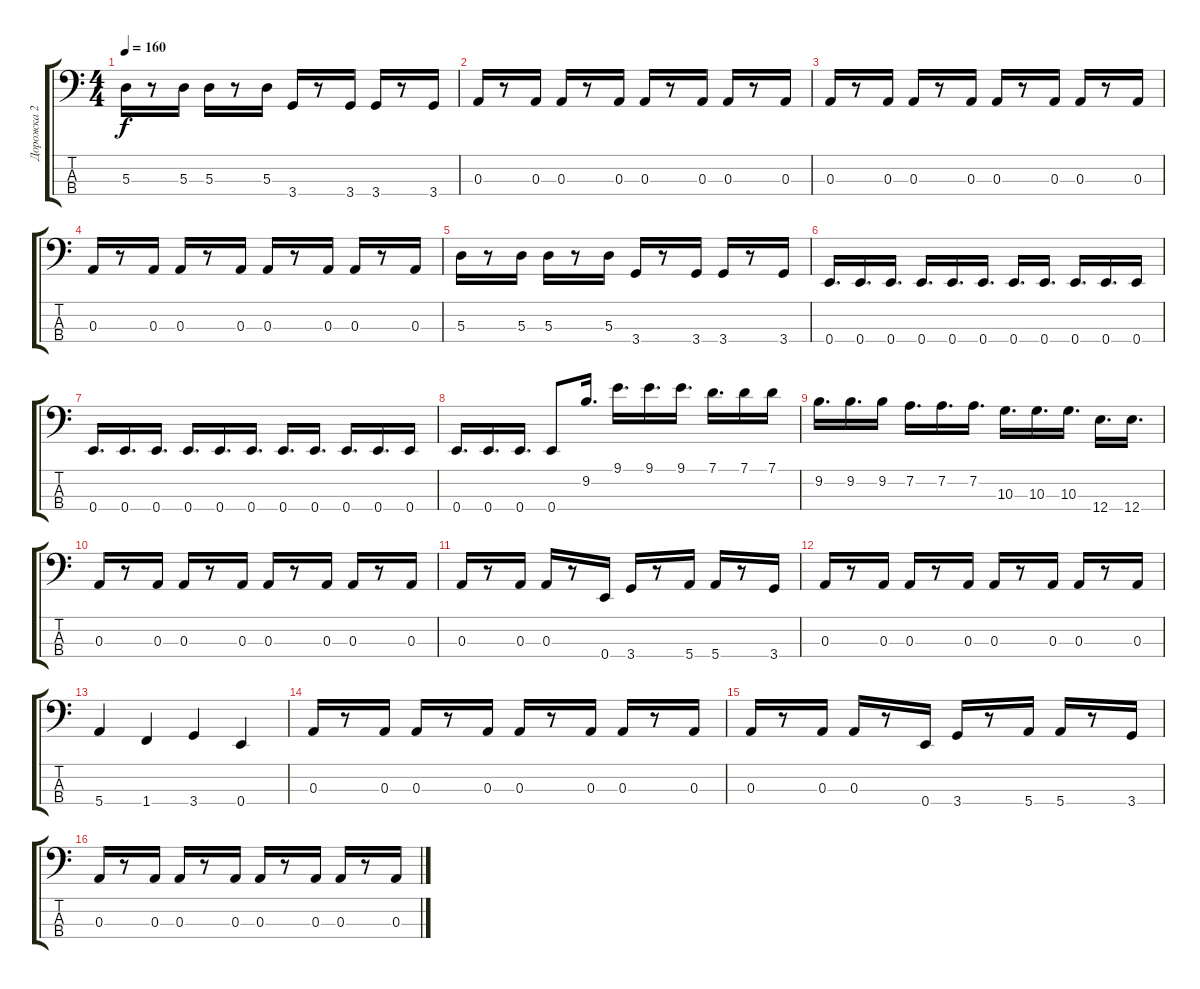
\track ("Дорожка 2" "Дорожка 2") {instrument electricbassfinger}
\staff {score tabs}
\tuning (G2 D2 A1 E1) {hide}
\ts (4 4)
\tempo 160
\clef f4
\ks c
5.3.16{dy f} r.8 5.3.16 5.3.16 r.8 5.3.16 3.4.16 r.8 3.4.16 3.4.16 r.8 3.4.16 |
0.3.16 r.8 0.3.16 0.3.16 r.8 0.3.16 0.3.16 r.8 0.3.16 0.3.16 r.8 0.3.16 |
0.3.16 r.8 0.3.16 0.3.16 r.8 0.3.16 0.3.16 r.8 0.3.16 0.3.16 r.8 0.3.16 |
0.3.16 r.8 0.3.16 0.3.16 r.8 0.3.16 0.3.16 r.8 0.3.16 0.3.16 r.8 0.3.16 |
5.3.16 r.8 5.3.16 5.3.16 r.8 5.3.16 3.4.16 r.8 3.4.16 3.4.16 r.8 3.4.16 |
0.4.16{d} 0.4.16{d} 0.4.16{d} 0.4.16{d} 0.4.16{d} 0.4.16{d} 0.4.16{d} 0.4.16{d} 0.4.16{d} 0.4.16{d} 0.4.16 |
0.4.16{d} 0.4.16{d} 0.4.16{d} 0.4.16{d} 0.4.16{d} 0.4.16{d} 0.4.16{d} 0.4.16{d} 0.4.16{d} 0.4.16{d} 0.4.16 |
0.4.16{d} 0.4.16{d} 0.4.16{d} 0.4.8 9.2.16{d} 9.1.16{d} 9.1.16{d} 9.1.16{d} 7.1.16{d} 7.1.16 7.1.16 |
9.2.16{d} 9.2.16{d} 9.2.16 7.2.16{d} 7.2.16{d} 7.2.16{d} 10.3.16{d} 10.3.16{d} 10.3.16{d} 12.4.16{d} 12.4.16{d} |
0.3.16 r.8 0.3.16 0.3.16 r.8 0.3.16 0.3.16 r.8 0.3.16 0.3.16 r.8 0.3.16 |
0.3.16 r.8 0.3.16 0.3.16 r.8 0.4.16 3.4.16 r.8 5.4.16 5.4.16 r.8 3.4.16 |
0.3.16 r.8 0.3.16 0.3.16 r.8 0.3.16 0.3.16 r.8 0.3.16 0.3.16 r.8 0.3.16 |
5.4.4 1.4.4 3.4.4 0.4.4 |
0.3.16 r.8 0.3.16 0.3.16 r.8 0.3.16 0.3.16 r.8 0.3.16 0.3.16 r.8 0.3.16 |
0.3.16 r.8 0.3.16 0.3.16 r.8 0.4.16 3.4.16 r.8 5.4.16 5.4.16 r.8 3.4.16 |
0.3.16 r.8 0.3.16 0.3.16 r.8 0.3.16 0.3.16 r.8 0.3.16 0.3.16 r.8 0.3.16
